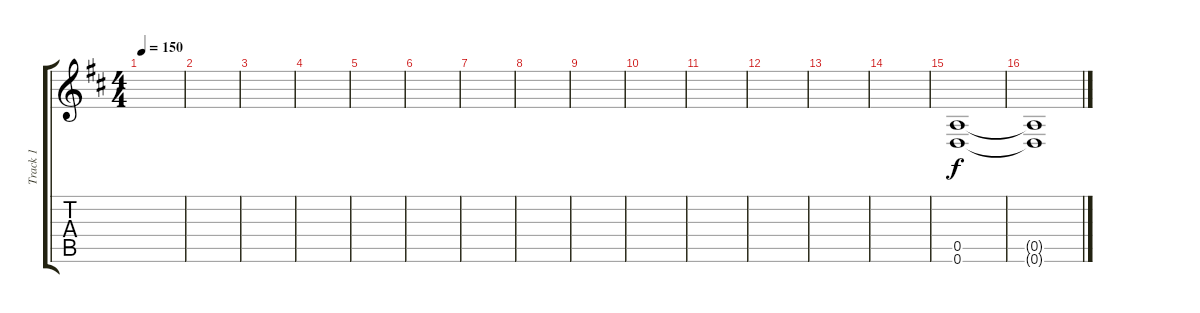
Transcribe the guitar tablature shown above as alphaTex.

\track ("Track 1" "Track 1") {instrument acousticguitarsteel}
\staff {score tabs}
\tuning (D4 A3 G3 D3 A2 D2) {hide}
\ts (4 4)
\tempo 150
\clef g2
\ks d
|
|
|
|
|
|
|
|
|
|
|
|
|
|
(0.5 0.6).1 |
(0.5{t} 0.6{t}).1
